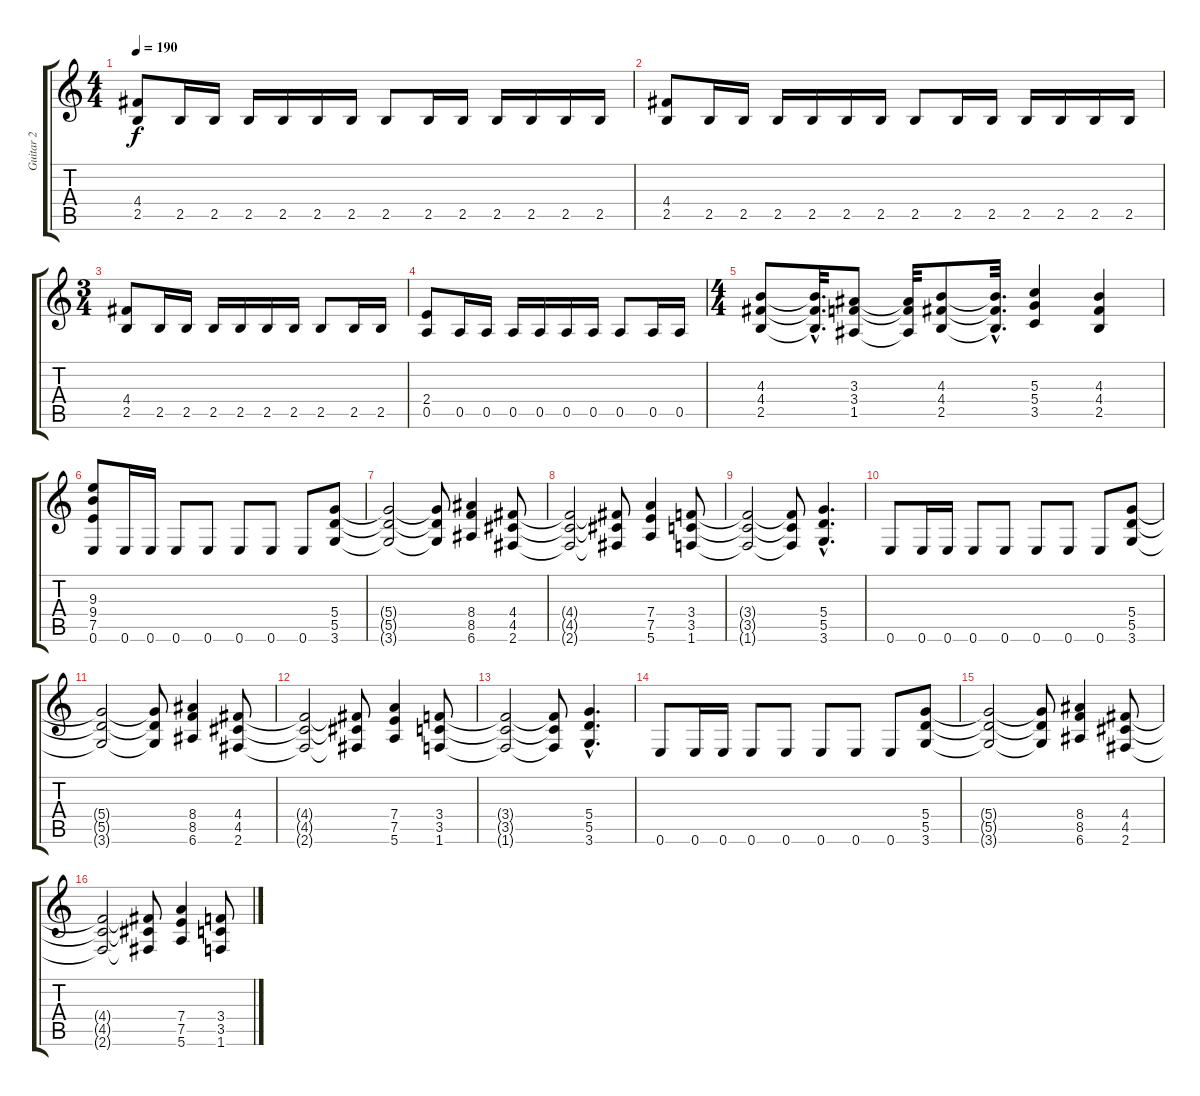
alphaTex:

\track ("Guitar 2" "Guitar 2") {instrument distortionguitar}
\staff {score tabs}
\tuning (E4 B3 G3 D3 A2 E2) {hide}
\ts (4 4)
\tempo 190
\clef g2
\ks c
(4.4 2.5).8{dy f} 2.5.16 2.5.16 2.5.16 2.5.16 2.5.16 2.5.16 2.5.8 2.5.16 2.5.16 2.5.16 2.5.16 2.5.16 2.5.16 |
(4.4 2.5).8 2.5.16 2.5.16 2.5.16 2.5.16 2.5.16 2.5.16 2.5.8 2.5.16 2.5.16 2.5.16 2.5.16 2.5.16 2.5.16 |
\ts (3 4)
(4.4 2.5).8 2.5.16 2.5.16 2.5.16 2.5.16 2.5.16 2.5.16 2.5.8 2.5.16 2.5.16 |
(2.4 0.5).8 0.5.16 0.5.16 0.5.16 0.5.16 0.5.16 0.5.16 0.5.8 0.5.16 0.5.16 |
\ts (4 4)
(4.3 4.4 2.5).8 (4.3{hac t} 4.4{hac t} 2.5{hac t}).32{d} (3.3 3.4 1.5).8 (3.3{t} 3.4{t} 1.5{t}).32 (4.3 4.4 2.5).8 (4.3{hac t} 4.4{hac t} 2.5{hac t}).32{d} (5.3 5.4 3.5).4 (4.3 4.4 2.5).4 |
(9.3 9.4 7.5 0.6).8 0.6.16 0.6.16 0.6.8 0.6.8 0.6.8 0.6.8 0.6.8 (5.4 5.5 3.6).8 |
(5.4{t} 5.5{t} 3.6{t}).2 (5.4{t} 5.5{t} 3.6{t}).8 (8.4 8.5 6.6).4 (4.4 4.5 2.6).8 |
(4.4{t} 4.5{t} 2.6{t}).2 (4.4{t} 4.5{t} 2.6{t}).8 (7.4 7.5 5.6).4 (3.4 3.5 1.6).8 |
(3.4{t} 3.5{t} 1.6{t}).2 (3.4{t} 3.5{t} 1.6{t}).8 (5.4{hac} 5.5{hac} 3.6{hac}).4{d} |
0.6.8 0.6.16 0.6.16 0.6.8 0.6.8 0.6.8 0.6.8 0.6.8 (5.4 5.5 3.6).8 |
(5.4{t} 5.5{t} 3.6{t}).2 (5.4{t} 5.5{t} 3.6{t}).8 (8.4 8.5 6.6).4 (4.4 4.5 2.6).8 |
(4.4{t} 4.5{t} 2.6{t}).2 (4.4{t} 4.5{t} 2.6{t}).8 (7.4 7.5 5.6).4 (3.4 3.5 1.6).8 |
(3.4{t} 3.5{t} 1.6{t}).2 (3.4{t} 3.5{t} 1.6{t}).8 (5.4{hac} 5.5{hac} 3.6{hac}).4{d} |
0.6.8 0.6.16 0.6.16 0.6.8 0.6.8 0.6.8 0.6.8 0.6.8 (5.4 5.5 3.6).8 |
(5.4{t} 5.5{t} 3.6{t}).2 (5.4{t} 5.5{t} 3.6{t}).8 (8.4 8.5 6.6).4 (4.4 4.5 2.6).8 |
(4.4{t} 4.5{t} 2.6{t}).2 (4.4{t} 4.5{t} 2.6{t}).8 (7.4 7.5 5.6).4 (3.4 3.5 1.6).8
